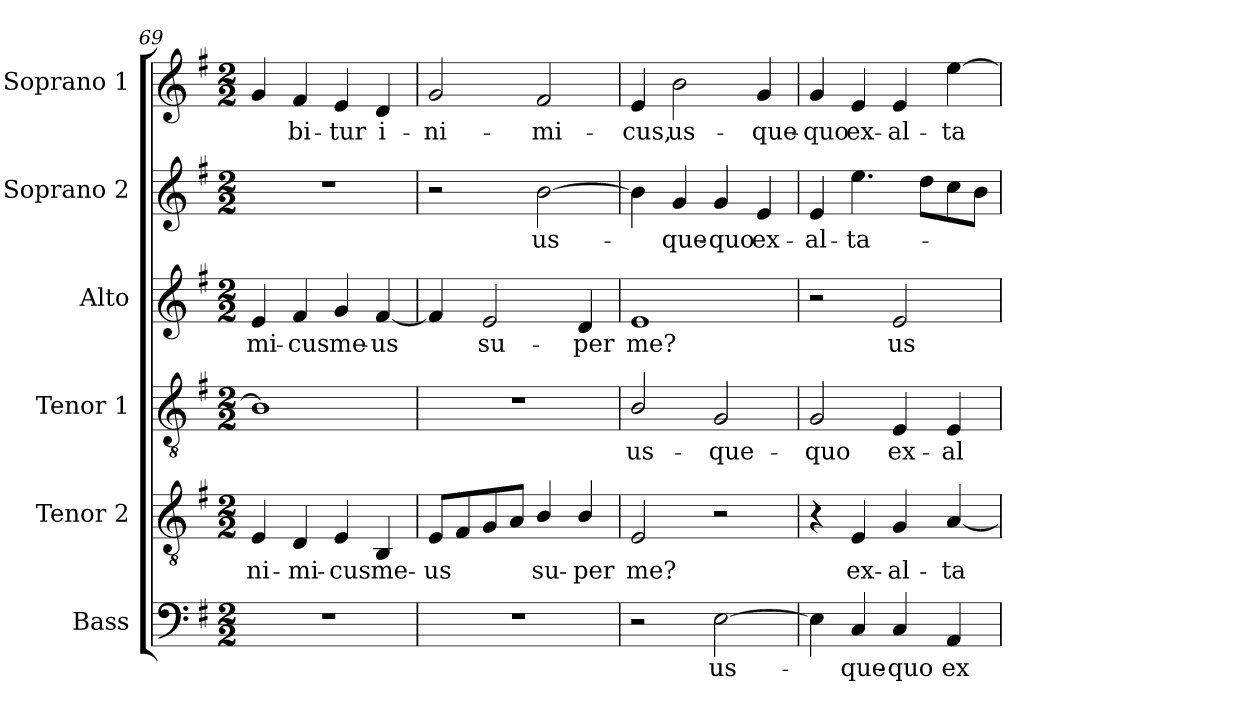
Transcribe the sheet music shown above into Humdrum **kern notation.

**kern	**text	**kern	**text	**kern	**text	**kern	**text	**kern	**text	**kern	**text
*part6	*part6	*part5	*part5	*part4	*part4	*part3	*part3	*part2	*part2	*part1	*part1
*staff6	*staff6	*staff5	*staff5	*staff4	*staff4	*staff3	*staff3	*staff2	*staff2	*staff1	*staff1
*I"Bass	*	*I"Tenor 2	*	*I"Tenor 1	*	*I"Alto	*	*I"Soprano 2	*	*I"Soprano 1	*
*I'B	*	*I'T2	*	*I'T1	*	*I'A	*	*I'S2	*	*I'S1	*
!!LO:LB:g=z
*clefF4	*	*clefGv2	*	*clefGv2	*	*clefG2	*	*clefG2	*	*clefG2	*
*	*	*ITrd7c12	*	*ITrd7c12	*	*	*	*	*	*	*
*k[f#]	*	*k[f#]	*	*k[f#]	*	*k[f#]	*	*k[f#]	*	*k[f#]	*
*G:	*	*G:	*	*G:	*	*G:	*	*G:	*	*G:	*
*M2/2	*	*M2/2	*	*M2/2	*	*M2/2	*	*M2/2	*	*M2/2	*
=69	=69	=69	=69	=69	=69	=69	=69	=69	=69	=69	=69
!	!	!	!LO:LY:b:color=#000000	!	!	!	!	!	!	!	!
!	!	!	!	!	!	!	!LO:LY:b:color=#000000	!	!	!	!
1r	.	4EEi/	-ni-	1BBi]	.	4ei/	-mi-	1r	.	4gi/	.
!	!	!	!LO:LY:b:color=#000000	!	!	!	!	!	!	!	!
!	!	!	!	!	!	!	!LO:LY:b:color=#000000	!	!	!	!
!	!	!	!	!	!	!	!	!	!	!	!LO:LY:b:color=#000000
.	.	4DDi/	-mi-	.	.	4f#i/	-cus	.	.	4f#i/	-bi-
!	!	!	!LO:LY:b:color=#000000	!	!	!	!	!	!	!	!
!	!	!	!	!	!	!	!LO:LY:b:color=#000000	!	!	!	!
!	!	!	!	!	!	!	!	!	!	!	!LO:LY:b:color=#000000
.	.	4EEi/	-cus	.	.	4gi/	me-	.	.	4ei/	-tur
!	!	!	!LO:LY:b:color=#000000	!	!	!	!	!	!	!	!
!	!	!	!	!	!	!	!LO:LY:b:color=#000000	!	!	!	!
!	!	!	!	!	!	!	!	!	!	!	!LO:LY:b:color=#000000
.	.	4BBBi/	me-	.	.	[4f#i/	-us	.	.	4di/	i-
=70	=70	=70	=70	=70	=70	=70	=70	=70	=70	=70	=70
!	!	!	!LO:LY:b:color=#000000	!	!	!	!	!	!	!	!
!	!	!	!	!	!	!	!	!	!	!	!LO:LY:b:color=#000000
1r	.	8EEi/L	-us	1r	.	4f#i/]	.	2r	.	2gi/	-ni-
.	.	8FF#i/	.	.	.	.	.	.	.	.	.
!	!	!	!	!	!	!	!LO:LY:b:color=#000000	!	!	!	!
.	.	8GGi/	.	.	.	2ei/	su-	.	.	.	.
.	.	8AAi/J	.	.	.	.	.	.	.	.	.
!	!	!	!LO:LY:b:color=#000000	!	!	!	!	!	!	!	!
!	!	!	!	!	!	!	!	!	!LO:LY:b:color=#000000	!	!
!	!	!	!	!	!	!	!	!	!	!	!LO:LY:b:color=#000000
.	.	4BBi/	su-	.	.	.	.	[2bi\	us-	2f#i/	-mi-
!	!	!	!LO:LY:b:color=#000000	!	!	!	!	!	!	!	!
!	!	!	!	!	!	!	!LO:LY:b:color=#000000	!	!	!	!
.	.	4BBi/	-per	.	.	4di/	-per	.	.	.	.
=71	=71	=71	=71	=71	=71	=71	=71	=71	=71	=71	=71
!	!	!	!LO:LY:b:color=#000000	!	!	!	!	!	!	!	!
!	!	!	!	!	!LO:LY:b:color=#000000	!	!	!	!	!	!
!	!	!	!	!	!	!	!LO:LY:b:color=#000000	!	!	!	!
!	!	!	!	!	!	!	!	!	!	!	!LO:LY:b:color=#000000
2r	.	2EEi/	me?	2BBi/	us-	1ei	me?	4bi\]	.	4ei/	-cus,
!	!	!	!	!	!	!	!	!	!LO:LY:b:color=#000000	!	!
!	!	!	!	!	!	!	!	!	!	!	!LO:LY:b:color=#000000
.	.	.	.	.	.	.	.	4gi/	-que-	2bi\	us-
!	!LO:LY:b:color=#000000	!	!	!	!	!	!	!	!	!	!
!	!	!	!	!	!LO:LY:b:color=#000000	!	!	!	!	!	!
!	!	!	!	!	!	!	!	!	!LO:LY:b:color=#000000	!	!
[2Ei\	us-	2r	.	2GGi/	-que-	.	.	4gi/	-quo	.	.
!	!	!	!	!	!	!	!	!	!LO:LY:b:color=#000000	!	!
!	!	!	!	!	!	!	!	!	!	!	!LO:LY:b:color=#000000
.	.	.	.	.	.	.	.	4ei/	ex-	4gi/	-que-
=72	=72	=72	=72	=72	=72	=72	=72	=72	=72	=72	=72
!	!	!	!	!	!LO:LY:b:color=#000000	!	!	!	!	!	!
!	!	!	!	!	!	!	!	!	!LO:LY:b:color=#000000	!	!
!	!	!	!	!	!	!	!	!	!	!	!LO:LY:b:color=#000000
4Ei\]	.	4r	.	2GGi/	-quo	2r	.	4ei/	-al-	4gi/	-quo
!	!LO:LY:b:color=#000000	!	!	!	!	!	!	!	!	!	!
!	!	!	!LO:LY:b:color=#000000	!	!	!	!	!	!	!	!
!	!	!	!	!	!	!	!	!	!LO:LY:b:color=#000000	!	!
!	!	!	!	!	!	!	!	!	!	!	!LO:LY:b:color=#000000
4Ci/	-que-	4EEi/	ex-	.	.	.	.	4.eei\	-ta-	4ei/	ex-
!	!LO:LY:b:color=#000000	!	!	!	!	!	!	!	!	!	!
!	!	!	!LO:LY:b:color=#000000	!	!	!	!	!	!	!	!
!	!	!	!	!	!LO:LY:b:color=#000000	!	!	!	!	!	!
!	!	!	!	!	!	!	!LO:LY:b:color=#000000	!	!	!	!
!	!	!	!	!	!	!	!	!	!	!	!LO:LY:b:color=#000000
4Ci/	-quo	4GGi/	-al-	4EEi/	ex-	2ei/	us-	.	.	4ei/	-al-
.	.	.	.	.	.	.	.	8ddi\L	.	.	.
!	!LO:LY:b:color=#000000	!	!	!	!	!	!	!	!	!	!
!	!	!	!LO:LY:b:color=#000000	!	!	!	!	!	!	!	!
!	!	!	!	!	!LO:LY:b:color=#000000	!	!	!	!	!	!
!	!	!	!	!	!	!	!	!	!	!	!LO:LY:b:color=#000000
4AAi/	ex-	[4AAi/	-ta-	4EEi/	-al-	.	.	8cci\	.	[4eei\	-ta-
.	.	.	.	.	.	.	.	8bi\J	.	.	.
=	=	=	=	=	=	=	=	=	=	=	=
*-	*-	*-	*-	*-	*-	*-	*-	*-	*-	*-	*-
